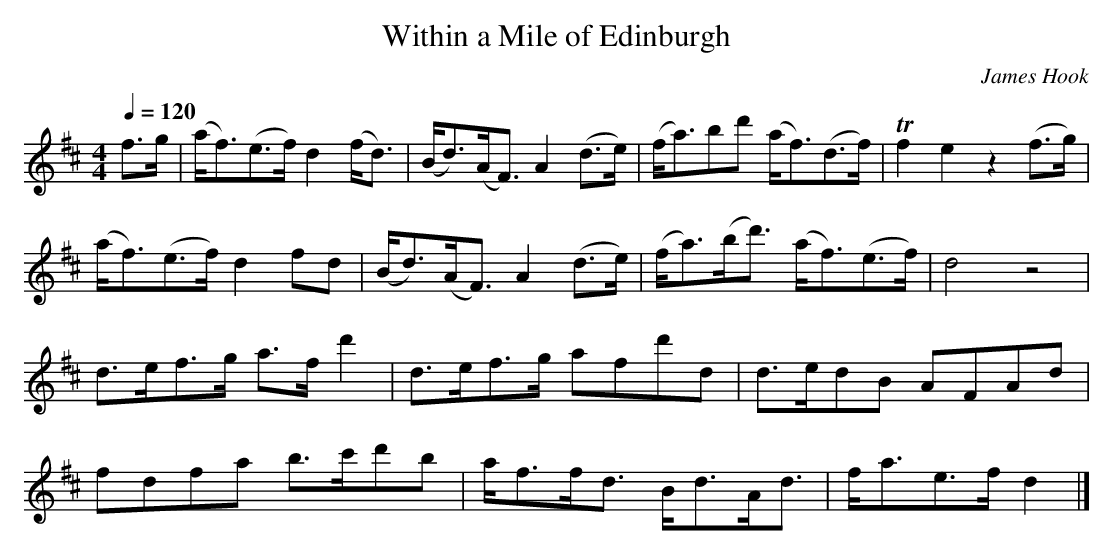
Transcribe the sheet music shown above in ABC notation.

X:1
T:Within a Mile of Edinburgh
C:James Hook
M:4/4
L:1/8
Q:1/4=120
K:D
f>g|(a<f)(e>f) d2(f<d)|(B<d)(A<F) A2(d>e)|(f<a)bd'    (a<f)(d>f)|Tf2e2 z2(f>g)|
    (a<f)(e>f) d2 fd  |(B<d)(A<F) A2(d>e)|(f<a)(b<d') (a<f)(e>f)| d4   z4     |
d>ef>g a>f d'2|d>ef>g afd'd |d>edB  AFAd|
fdfa   b>c'd'b|a<ff<d B<dA<d|f<ae>f d2 |]
